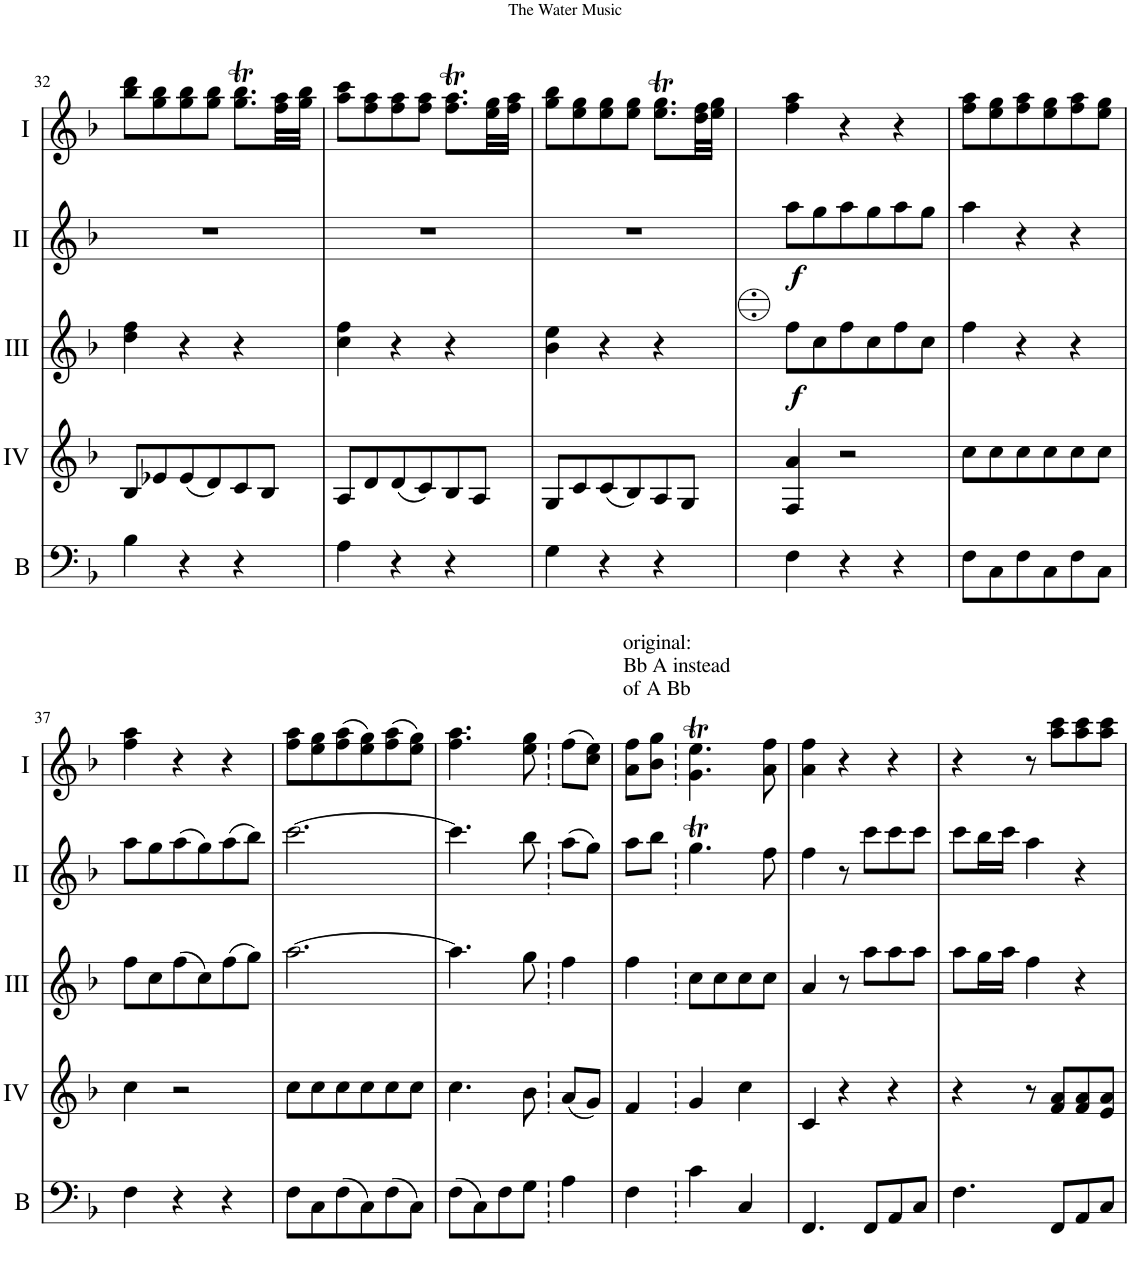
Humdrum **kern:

**kern	**kern	**kern	**dynam	**kern	**dynam	**kern
*part5	*part4	*part3	*part3	*part2	*part2	*part1
*staff5	*staff4	*staff3	*staff3	*staff2	*staff2	*staff1
*I"Bass	*I"Acc. 4	*I"Acc. 3	*	*I"Acc. 2	*	*I"Acc. 1
*I'B	*	*	*	*	*	*
!!LO:PB:g=z
*clefF4	*clefG2	*clefG2	*	*clefG2	*	*clefG2
*Trd7c12	*	*Trd7c12	*	*	*	*
*k[b-]	*k[b-]	*k[b-]	*	*k[b-]	*	*k[b-]
*M3/4	*M3/4	*M3/4	*	*M3/4	*	*M3/4
=32	=32	=32	=32	=32	=32	=32
4B-\	8B-/L	4ddd\ 4fff\	.	2.r	.	8bb-\ 8ddd\L
.	8e-X/	.	.	.	.	8gg\ 8bb-\
4r	(8e-/	4r	.	.	.	8gg\ 8bb-\
.	8d/)	.	.	.	.	8gg\ 8bb-\J
4r	8c/	4r	.	.	.	8.gg\T 8.bb-\TL
.	8B-/J	.	.	.	.	.
.	.	.	.	.	.	32ff\ 32aa\LL
.	.	.	.	.	.	32gg\ 32bb-\JJJ
=33	=33	=33	=33	=33	=33	=33
4A\	8A/L	4ccc\ 4fff\	.	2.r	.	8aa\ 8ccc\L
.	8d/	.	.	.	.	8ff\ 8aa\
4r	(8d/	4r	.	.	.	8ff\ 8aa\
.	8c/)	.	.	.	.	8ff\ 8aa\J
4r	8B-/	4r	.	.	.	8.ff\T 8.aa\TL
.	8A/J	.	.	.	.	.
.	.	.	.	.	.	32ee\ 32gg\LL
.	.	.	.	.	.	32ff\ 32aa\JJJ
=34	=34	=34	=34	=34	=34	=34
4G\	8G/L	4bb-\ 4eee\	.	2.r	.	8gg\ 8bb-\L
.	8c/	.	.	.	.	8ee\ 8gg\
4r	(8c/	4r	.	.	.	8ee\ 8gg\
.	8B-/)	.	.	.	.	8ee\ 8gg\J
4r	8A/	4r	.	.	.	8.ee\T 8.gg\TL
.	8G/J	.	.	.	.	.
.	.	.	.	.	.	32dd\ 32ff\LL
.	.	.	.	.	.	32ee\ 32gg\JJJ
=35	=35	=35	=35	=35	=35	=35
!	!	!	!LO:DY:b	!	!LO:DY:b	!
4F\	4F/ 4a/	8ff\L	f	8a\L	f	4ff\ 4aa\
.	.	8cc\	.	8g\	.	.
4r	2r	8ff\	.	8a\	.	4r
.	.	8cc\	.	8g\	.	.
4r	.	8ff\	.	8a\	.	4r
.	.	8cc\J	.	8g\J	.	.
=36	=36	=36	=36	=36	=36	=36
8F\L	8cc\L	4ff\	.	4a\	.	8ff\ 8aa\L
8C\	8cc\	.	.	.	.	8ee\ 8gg\
8F\	8cc\	4r	.	4r	.	8ff\ 8aa\
8C\	8cc\	.	.	.	.	8ee\ 8gg\
8F\	8cc\	4r	.	4r	.	8ff\ 8aa\
8C\J	8cc\J	.	.	.	.	8ee\ 8gg\J
!!LO:LB:g=z
=37	=37	=37	=37	=37	=37	=37
4F\	4cc\	8ff\L	.	8a\L	.	4ff\ 4aa\
.	.	8cc\	.	8g\	.	.
4r	2r	(8ff\	.	(8a\	.	4r
.	.	8cc\)	.	8g\)	.	.
4r	.	(8ff\	.	(8a\	.	4r
.	.	8gg\J)	.	8b-\J)	.	.
=38	=38	=38	=38	=38	=38	=38
8F\L	8cc\L	[2.aa\	.	[2.cc\	.	8ff\ 8aa\L
8C\	8cc\	.	.	.	.	8ee\ 8gg\
(8F\	8cc\	.	.	.	.	(8ff\ 8aa\
8C\)	8cc\	.	.	.	.	8ee\ 8gg\)
(8F\	8cc\	.	.	.	.	(8ff\ 8aa\
8C\J)	8cc\J	.	.	.	.	8ee\ 8gg\J)
=39	=39	=39	=39	=39	=39	=39
(8F\L	4.cc\	4.aa\]	.	4.cc\]	.	4.ff\ 4.aa\
8C\)	.	.	.	.	.	.
8F\	.	.	.	.	.	.
8G\J	8b-\	8gg\	.	8b-\	.	8ee\ 8gg\
4A\	(8a/L	4ff\	.	(8a\L	.	(8ff\L
.	8g/J)	.	.	8g\J)	.	8cc\ 8ee\J)
=40	=40	=40	=40	=40	=40	=40
!	!	!	!	!	!	!LO:TX:a:t=original&colon;
!	!	!	!	!	!	!LO:TX:a:t=Bb A instead
!	!	!	!	!	!	!LO:TX:a:t=of A Bb
4F\	4f/	4ff\	.	8a\L	.	8a\ 8ff\L
.	.	.	.	8b-\J	.	8b-\ 8gg\J
4c\	4g/	8cc\L	.	4.gT\	.	4.g\T 4.ee\T
.	.	8cc\	.	.	.	.
4C/	4cc\	8cc\	.	.	.	.
.	.	8cc\J	.	8f\	.	8a\ 8ff\
=41	=41	=41	=41	=41	=41	=41
4.FF/	4c/	4a/	.	4f\	.	4a\ 4ff\
.	4r	8r	.	8r	.	4r
8FF/L	.	8aa\L	.	8cc\L	.	.
8AA/	4r	8aa\	.	8cc\	.	4r
8C/J	.	8aa\J	.	8cc\J	.	.
=42	=42	=42	=42	=42	=42	=42
4.F\	4r	8aa\L	.	8cc\L	.	4r
.	.	16gg\L	.	16b-\L	.	.
.	.	16aa\JJ	.	16cc\JJ	.	.
.	8r	4ff\	.	4a\	.	8r
8FF/L	8f/ 8a/L	.	.	.	.	8aa\ 8ccc\L
8AA/	8f/ 8a/	4r	.	4r	.	8aa\ 8ccc\
8C/J	8e/ 8a/J	.	.	.	.	8aa\ 8ccc\J
=	=	=	=	=	=	=
*-	*-	*-	*-	*-	*-	*-
